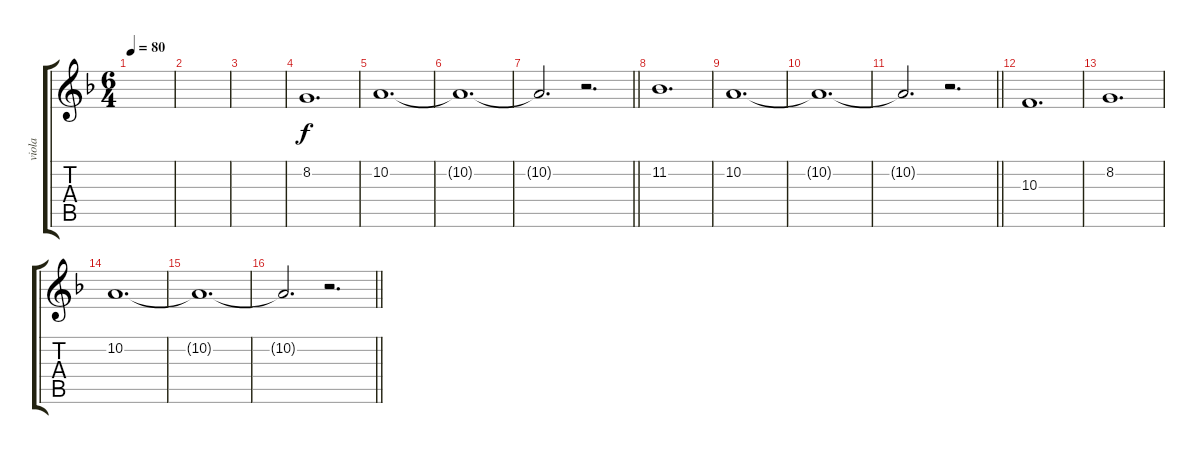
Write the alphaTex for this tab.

\track ("viola" "viola") {instrument synthstrings1}
\staff {score tabs}
\tuning (E4 B3 G3 D3 A2 E2) {hide}
\ts (6 4)
\tempo 80
\clef g2
\ks f
|
|
|
8.2.1{d} |
10.2.1{d} |
10.2{t}.1{d} |
\barLineRight lightlight
10.2{t}.2{d} r.2{d} |
11.2.1{d} |
10.2.1{d} |
10.2{t}.1{d} |
\barLineRight lightlight
10.2{t}.2{d} r.2{d} |
10.3.1{d} |
8.2.1{d} |
10.2.1{d} |
10.2{t}.1{d} |
\barLineRight lightlight
10.2{t}.2{d} r.2{d}
